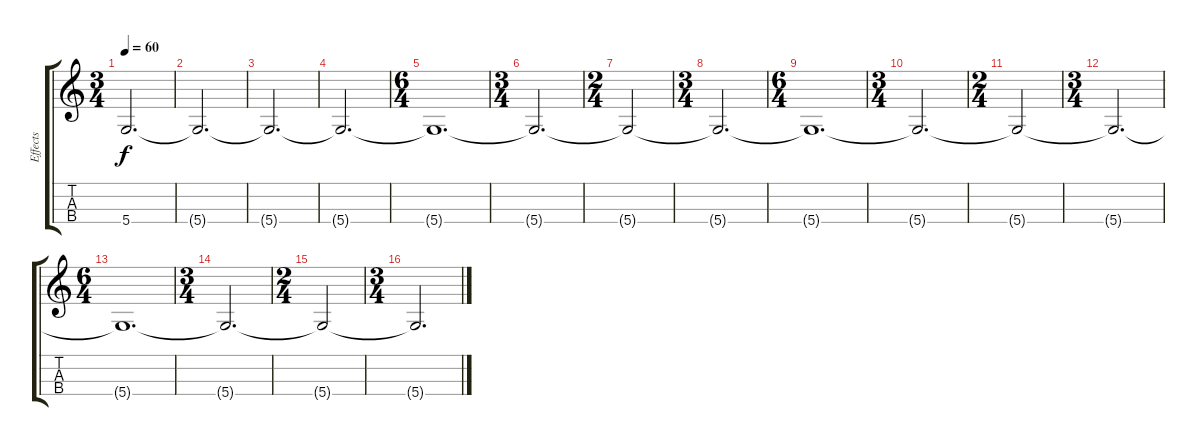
\track ("Effects" "Effects") {instrument applause}
\staff {score tabs}
\tuning (E4 B3 G3 D3) {hide}
\ts (3 4)
\tempo 60
\clef g2
\ks c
5.4.2{d dy f instrument applause} |
5.4{t}.2{d} |
5.4{t}.2{d} |
5.4{t}.2{d} |
\ts (6 4)
5.4{t}.1{d} |
\ts (3 4)
5.4{t}.2{d} |
\ts (2 4)
5.4{t}.2 |
\ts (3 4)
5.4{t}.2{d} |
\ts (6 4)
5.4{t}.1{d} |
\ts (3 4)
5.4{t}.2{d} |
\ts (2 4)
5.4{t}.2 |
\ts (3 4)
5.4{t}.2{d} |
\ts (6 4)
5.4{t}.1{d} |
\ts (3 4)
5.4{t}.2{d} |
\ts (2 4)
5.4{t}.2 |
\ts (3 4)
5.4{t}.2{d}
